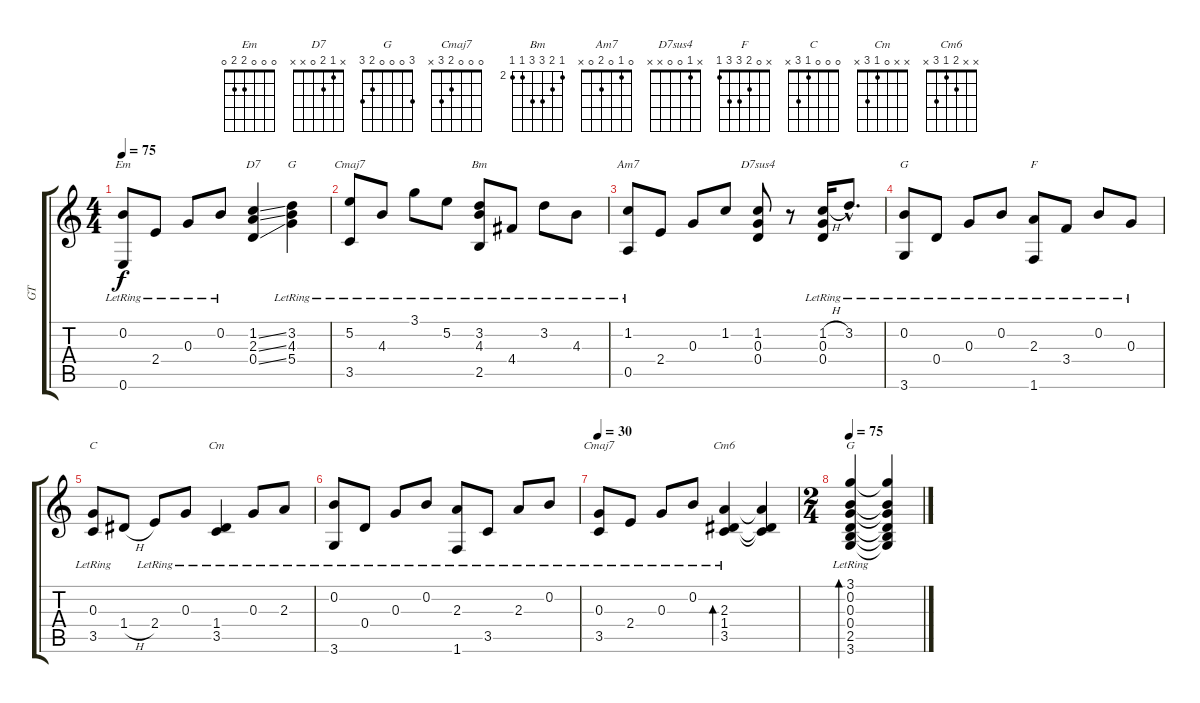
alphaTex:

\track ("GT" "GT") {instrument acousticguitarsteel}
\staff {score tabs}
\tuning (E4 B3 G3 D3 A2 E2) {hide}
\chord ("Em" 0 0 0 2 2 0)
\chord ("D7" x 1 2 0 x x)
\chord ("G" x 3 4 5 x x) {firstfret 3}
\chord ("Cmaj7" 3 5 4 5 3 3) {firstfret 3}
\chord ("Bm" 2 3 4 4 2 2) {firstfret 2}
\chord ("Am7" 0 1 0 2 0 x)
\chord ("D7sus4" x 1 0 0 x x)
\chord ("G" x 0 x x x 3)
\chord ("F" x 0 2 3 3 1)
\chord ("C" 0 0 0 1 3 x)
\chord ("Cm" x x 0 1 3 x)
\chord ("Cmaj7" 0 0 0 2 3 x)
\chord ("Cm6" x x 2 1 3 x)
\chord ("G" 3 0 0 0 2 3)
\ts (4 4)
\tempo 75
\clef g2
\ks c
(0.2{lr} 0.6{lr}).8{ch "Em" dy f} 2.4{lr}.8 0.3{lr}.8 0.2{lr}.8 (1.2{ss} 2.3{ss} 0.4{ss}).4{ch "D7"} (3.2{lr} 4.3{lr} 5.4{lr}).4{ch "G"} |
(5.2{lr} 3.5{lr}).8{ch "Cmaj7"} 4.3{lr}.8 3.1{lr}.8 5.2{lr}.8 (3.2{lr} 4.3{lr} 2.5{lr}).8{ch "Bm"} 4.4{lr}.8 3.2{lr}.8 4.3{lr}.8 |
(1.2{lr} 0.5{lr}).8{ch "Am7"} 2.4.8 0.3.8 1.2.8 (1.2 0.3 0.4).8{ch "D7sus4"} r.8 (1.2{h} 0.3{lr} 0.4{lr}).16 3.2{hac lr}.8{d} |
(0.2{lr} 3.6{lr}).8{ch "G"} 0.4{lr}.8 0.3{lr}.8 0.2{lr}.8 (2.3{lr} 1.6{lr}).8{ch "F"} 3.4{lr}.8 0.2{lr}.8 0.3{lr}.8 |
(0.3{lr} 3.5{lr}).8{ch "C"} 1.4{h}.8 2.4{lr}.8 0.3{lr}.8 (1.4{lr} 3.5{lr}).4{ch "Cm"} 0.3{lr}.8 2.3{lr}.8 |
(0.2{lr} 3.6{lr}).8 0.4{lr}.8 0.3{lr}.8 0.2{lr}.8 (2.3{lr} 1.6{lr}).8 3.5{lr}.8 2.3{lr}.8 0.2{lr}.8 |
\tempo 30
(0.3{lr} 3.5{lr}).8{ch "Cmaj7"} 2.4{lr}.8 0.3{lr}.8 0.2{lr}.8 (2.3{lr} 1.4{lr} 3.5{lr}).4{bd 240 ch "Cm6"} (2.3{t} 1.4{t} 3.5{t}).4 |
\ts (2 4)
\tempo 75
(3.1{lr} 0.2{lr} 0.3{lr} 0.4{lr} 2.5{lr} 3.6{lr}).4{bd 240 ch "G"} (3.1{t} 0.2{t} 0.3{t} 0.4{t} 2.5{t} 3.6{t}).4
